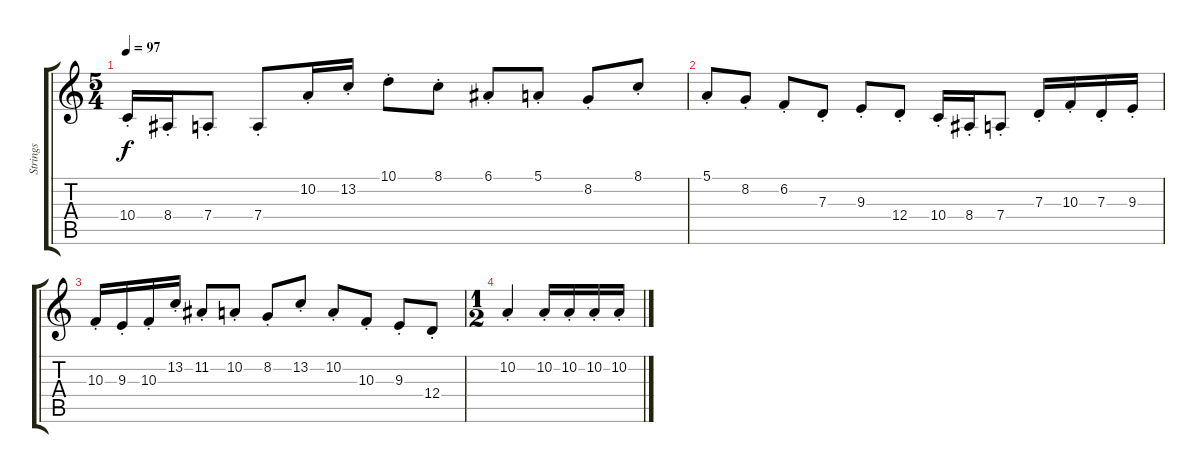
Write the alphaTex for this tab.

\track ("Strings" "Strings") {instrument stringensemble1}
\staff {score tabs}
\tuning (E4 B3 G3 D3 A2 E2) {hide}
\ts (5 4)
\tempo 97
\clef g2
\ks c
10.4{st}.16{dy f} 8.4{st}.16 7.4{st}.8{volume 7} 7.4{st}.8 10.2{st}.16 13.2{st}.16 10.1{st}.8 8.1{st}.8 6.1{st}.8 5.1{st}.8 8.2{st}.8 8.1{st}.8 |
5.1{st}.8 8.2{st}.8 6.2{st}.8 7.3{st}.8 9.3{st}.8 12.4{st}.8 10.4{st}.16 8.4{st}.16 7.4{st}.8 7.3{st}.16{volume 0} 10.3{st}.16 7.3{st}.16 9.3{st}.16 |
10.3{st}.16 9.3{st}.16 10.3{st}.16 13.2{st}.16 11.2{st}.8 10.2{st}.8 8.2{st}.8 13.2{st}.8 10.2{st}.8 10.3{st}.8 9.3{st}.8 12.4{st}.8 |
\ts (1 2)
10.2{st}.4 10.2{st}.16 10.2{st}.16 10.2{st}.16 10.2{st}.16
